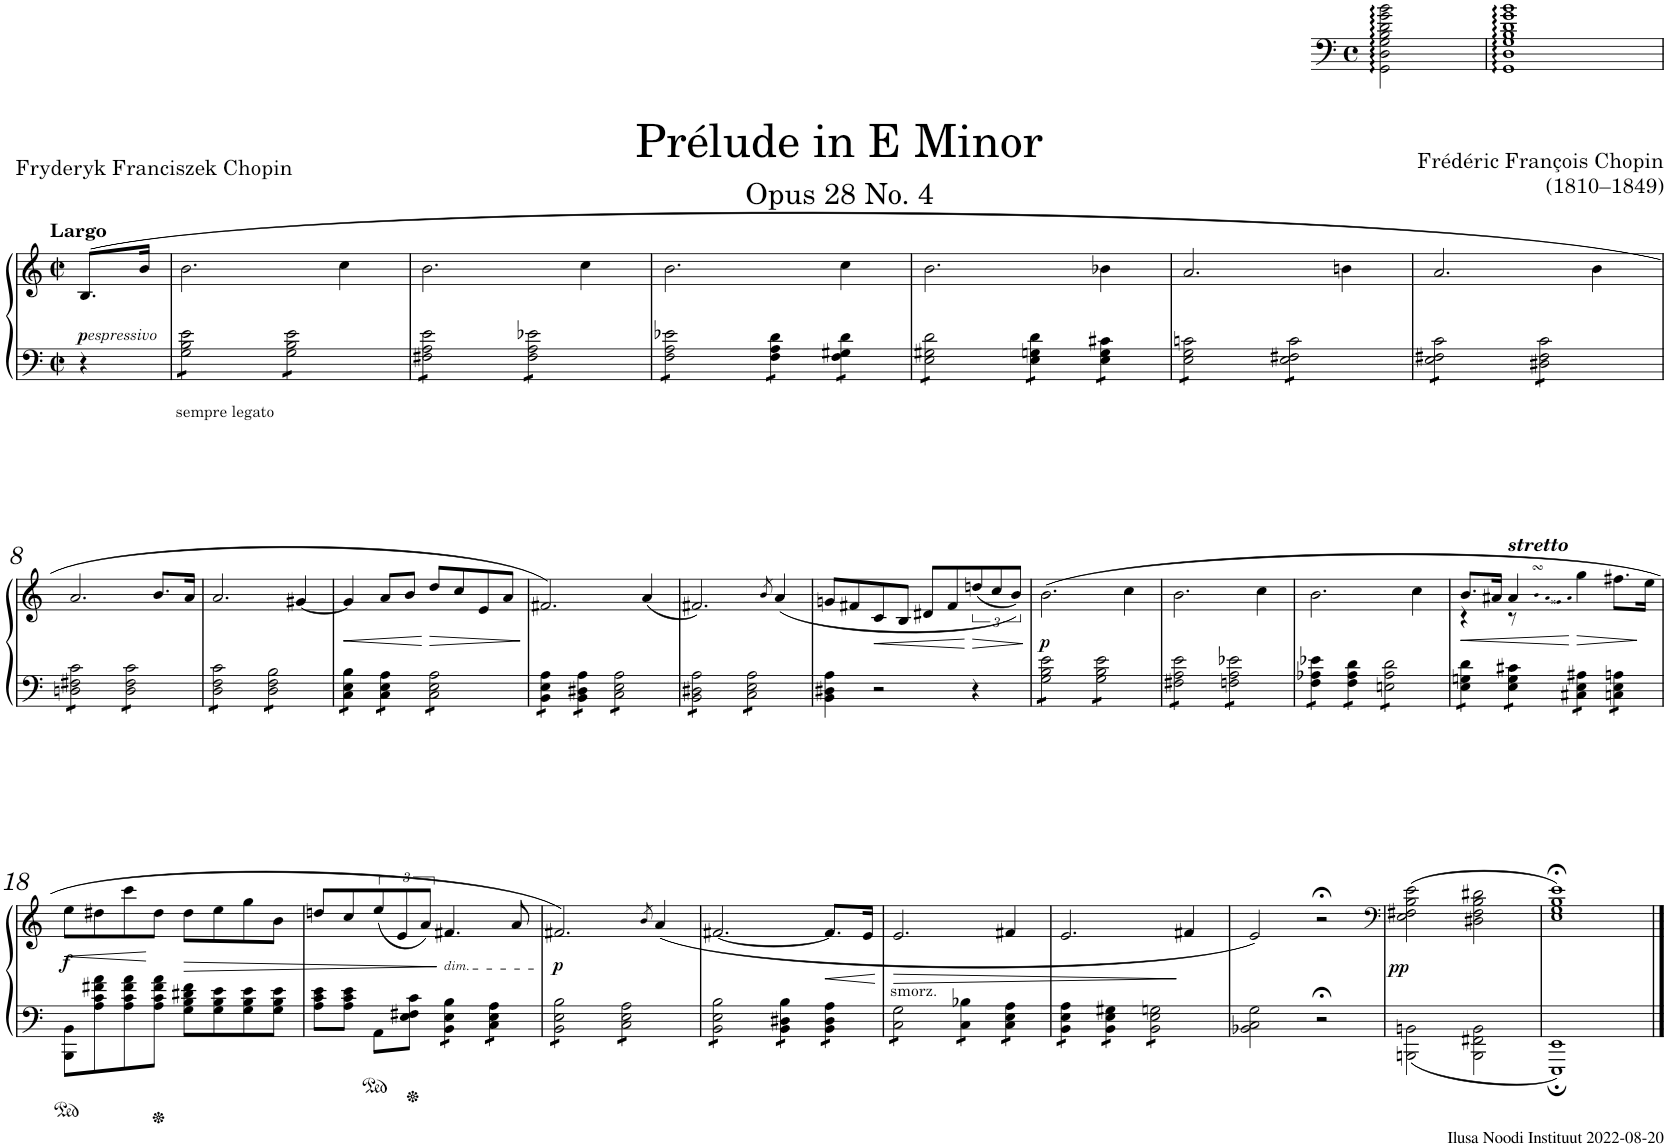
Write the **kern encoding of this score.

**kern	**kern	**dynam
*part1	*part1	*part1
*staff2	*staff1	*staff1/2
*I"Piano	*	*
*I'Pno	*	*
*stria5	*	*
*clefF4	*clefF4	*
*k[]	*k[]	*
*M4/4	*M4/4	*
*met(c)	*met(c)	*
=1	=1	=1
2r	2GG\:: 2D\:: 2G\:: 2B\:: 2d\:: 2g\:: 2b\::	.
=2	=2	=2
1r	1GG:: 1D:: 1G:: 1B:: 1d:: 1g:: 1b::	.
!!LO:LB:g=z
=1	=1	=1
*	*clefG2	*
*M2/2	*M2/2	*
*met(c|)	*met(c|)	*
!	!LO:TX:a:B:t=Largo	!
!	!LO:TX:b:t=espressivo	!
4r	(8.B/L	.
.	16b;</Jk	.
=2	=2	=2
!LO:TX:b:t=sempre legato	!	!
*tremolo	*	*
8G\ 8B\ 8e\L	2.b\	.
8G\ 8B\ 8e\	.	.
8G\ 8B\ 8e\	.	.
8G\ 8B\ 8e\J	.	.
8G\ 8B\ 8e\L	.	.
8G\ 8B\ 8e\	.	.
8G\ 8B\ 8e\	4cc\	.
8G\ 8B\ 8e\J	.	.
=3	=3	=3
8F#X\ 8A\ 8e\L	2.b\	.
8F#X\ 8A\ 8e\	.	.
8F#X\ 8A\ 8e\	.	.
8F#X\ 8A\ 8e\J	.	.
8F#\ 8A\ 8e-X\L	.	.
8F#\ 8A\ 8e-X\	.	.
8F#\ 8A\ 8e-X\	4cc\	.
8F#\ 8A\ 8e-X\J	.	.
=4	=4	=4
8F\ 8A\ 8e-X\L	2.b\	.
8F\ 8A\ 8e-X\	.	.
8F\ 8A\ 8e-X\	.	.
8F\ 8A\ 8e-X\J	.	.
8F\ 8A\ 8d\L	.	.
8F\ 8A\ 8d\J	.	.
8F\ 8G#X\ 8d\L	4cc\	.
8F\ 8G#X\ 8d\J	.	.
=5	=5	=5
8E\ 8G#X\ 8d\L	2.b\	.
8E\ 8G#X\ 8d\	.	.
8E\ 8G#X\ 8d\	.	.
8E\ 8G#X\ 8d\J	.	.
8E\ 8Gn\ 8d\L	.	.
8E\ 8Gn\ 8d\J	.	.
8E\ 8G\ 8c#X\L	4b-X\	.
8E\ 8G\ 8c#X\J	.	.
=6	=6	=6
8E\ 8G\ 8cn\L	2.a/	.
8E\ 8G\ 8cn\	.	.
8E\ 8G\ 8cn\	.	.
8E\ 8G\ 8cn\J	.	.
8E\ 8F#X\ 8c\L	.	.
8E\ 8F#X\ 8c\	.	.
8E\ 8F#X\ 8c\	4bn\	.
8E\ 8F#X\ 8c\J	.	.
=7	=7	=7
8E\ 8F#X\ 8c\L	2.a/	.
8E\ 8F#X\ 8c\	.	.
8E\ 8F#X\ 8c\	.	.
8E\ 8F#X\ 8c\J	.	.
8D#X\ 8F#\ 8c\L	.	.
8D#X\ 8F#\ 8c\	.	.
8D#X\ 8F#\ 8c\	4b\	.
8D#X\ 8F#\ 8c\J	.	.
!!LO:LB:g=z
=8	=8	=8
8Dn\ 8F#X\ 8c\L	2.a/	.
8Dn\ 8F#X\ 8c\	.	.
8Dn\ 8F#X\ 8c\	.	.
8Dn\ 8F#X\ 8c\J	.	.
8D\ 8F#\ 8c\L	.	.
8D\ 8F#\ 8c\	.	.
8D\ 8F#\ 8c\	8.b/L	.
8D\ 8F#\ 8c\J	.	.
.	16a/Jk	.
=9	=9	=9
8D\ 8F\ 8c\L	2.a/	.
8D\ 8F\ 8c\	.	.
8D\ 8F\ 8c\	.	.
8D\ 8F\ 8c\J	.	.
8D\ 8F\ 8B\L	.	.
8D\ 8F\ 8B\	.	.
8D\ 8F\ 8B\	[4g#X/	.
8D\ 8F\ 8B\J	.	.
=10	=10	=10
!	!	!LO:HP:b
8C\ 8E\ 8B\L	4g#/]	<
8C\ 8E\ 8B\J	.	.
8C\ 8E\ 8A\L	8a/L	.
8C\ 8E\ 8A\J	8b/J	.
!	!	!LO:HP:n=1:b
8C\ 8E\ 8A\L	8dd/L	[ >
8C\ 8E\ 8A\	8cc/	.
8C\ 8E\ 8A\	8e/	.
8C\ 8E\ 8A\J	8a/J	.
.	.	]
=11	=11	=11
8BB\ 8E\ 8A\L	2.f#X/)	.
8BB\ 8E\ 8A\J	.	.
8BB\ 8D#X\ 8A\L	.	.
8BB\ 8D#X\ 8A\J	.	.
8C\ 8E\ 8A\L	.	.
8C\ 8E\ 8A\	.	.
8C\ 8E\ 8A\	(4a/	.
8C\ 8E\ 8A\J	.	.
=12	=12	=12
8BB\ 8D#X\ 8A\L	2.f#X/)	.
8BB\ 8D#X\ 8A\	.	.
8BB\ 8D#X\ 8A\	.	.
8BB\ 8D#X\ 8A\J	.	.
8C\ 8E\ 8A\L	.	.
8C\ 8E\ 8A\	.	.
.	8qb/	.
8C\ 8E\ 8A\	(4a/	.
8C\ 8E\ 8A\J	.	.
*Xtremolo	*	*
=13	=13	=13
4BB\ 4D#X\ 4A\	8gn/L	.
.	8f#X/	.
!	!	!LO:HP:b
2r	8c/	<
.	8B/J	.
.	8d#X/L	.
.	8f#/	.
!	!	!LO:HP:n=1:b
4r	(12ddn/	[ >
.	12cc/	.
.	12b/J))	.
.	.	]
=14	=14	=14
!	!	!LO:DY:b
*tremolo	*	*
8G\ 8B\ 8e\L	(2.b\	p
8G\ 8B\ 8e\	.	.
8G\ 8B\ 8e\	.	.
8G\ 8B\ 8e\J	.	.
8G\ 8B\ 8e\L	.	.
8G\ 8B\ 8e\	.	.
8G\ 8B\ 8e\	4cc\	.
8G\ 8B\ 8e\J	.	.
=15	=15	=15
8F#X\ 8A\ 8e\L	2.b\	.
8F#X\ 8A\ 8e\	.	.
8F#X\ 8A\ 8e\	.	.
8F#X\ 8A\ 8e\J	.	.
8Fn\ 8A\ 8e-X\L	.	.
8Fn\ 8A\ 8e-X\	.	.
8Fn\ 8A\ 8e-X\	4cc\	.
8Fn\ 8A\ 8e-X\J	.	.
=16	=16	=16
8F\ 8A-X\ 8e-X\L	2.b\	.
8F\ 8A-X\ 8e-X\J	.	.
8F\ 8A-\ 8d\L	.	.
8F\ 8A-\ 8d\J	.	.
8En\ 8A-\ 8d\L	.	.
8En\ 8A-\ 8d\	.	.
8En\ 8A-\ 8d\	4cc\	.
8En\ 8A-\ 8d\J	.	.
=17	=17	=17
!	!	!LO:HP:b
*	*^	*
8E\ 8Gn\ 8d\L	8.b/L	4r	<
8E\ 8Gn\ 8d\J	.	.	.
.	16a#X/Jk	.	.
!	!LO:TX:a:Bi:t=stretto	!	!
8E\ 8G\ 8c#X\L	4a#/	8r	.
8E\ 8G\ 8c#X\J	.	32b!	.
.	.	32a#!	.
.	.	32g##X!	.
.	.	32a#!	.
!	!	!	!LO:HP:n=1:b
8C#X\ 8E\ 8A#X\L	4gg\	2ryy	[ >
8C#X\ 8E\ 8A#X\J	.	.	.
8Cn\ 8E\ 8An\L	8.ff#X\L	.	.
8Cn\ 8E\ 8An\J	.	.	.
*Xtremolo	*	*	*
.	16ee\Jk	.	]
*	*v	*v	*
!!LO:LB:g=z
=18	=18	=18
!	!	!LO:HP:b
!	!	!LO:DY:n=1:b
8BBB\ 8BB\L	8ee\L	< f
8A\ 8c\ 8f#X\ 8a\	8dd#X\	.
8A\ 8c\ 8f#\ 8a\	8ccc\	.
8A\ 8c\ 8f#\ 8a\J	8dd#\J	[
!	!	!LO:HP:b
8G\ 8B\ 8d#X\ 8f#\L	8dd#\L	>
8G\ 8B\ 8e\	8ee\	.
8G\ 8B\ 8e\	8gg\	.
8G\ 8B\ 8e\J	8b\J	.
=19	=19	=19
8A\ 8c\ 8e\L	8ddn/L	.
8A\ 8c\ 8e\J	8cc/	.
8AA\L	(12ee/	.
.	12e/	.
8E\ 8F#X\ 8c\J	.	.
.	12a/J)	.
!	!LO:TX:b:i:t=dim.	!
*tremolo	*	*
8BB\ 8E\ 8B\L	4.f#X/	]
8BB\ 8E\ 8B\J	.	.
8C\ 8E\ 8A\L	.	.
8C\ 8E\ 8A\J	8a/	.
=20	=20	=20
!	!	!LO:DY:b
8BB\ 8E\ 8B\L	2.f#X/)	p
8BB\ 8E\ 8B\	.	.
8BB\ 8E\ 8B\	.	.
8BB\ 8E\ 8B\J	.	.
8C\ 8E\ 8A\L	.	.
8C\ 8E\ 8A\	.	.
.	8qb/	.
8C\ 8E\ 8A\	(4a/	.
8C\ 8E\ 8A\J	.	.
=21	=21	=21
8BB\ 8E\ 8B\L	[2.f#X/	.
8BB\ 8E\ 8B\	.	.
8BB\ 8E\ 8B\	.	.
8BB\ 8E\ 8B\J	.	.
8BB\ 8D#X\ 8B\L	.	.
8BB\ 8D#X\ 8B\J	.	.
!	!	!LO:HP:b
8BB\ 8D#\ 8A\L	8.f#/L]	<
8BB\ 8D#\ 8A\J	.	.
.	16e/Jk	.
.	.	[
=22	=22	=22
!	!LO:TX:b:t=smorz.	!
!	!	!LO:HP:b
8C\ 8G\L	2.e/	>
8C\ 8G\	.	.
8C\ 8G\	.	.
8C\ 8G\J	.	.
8C\ 8B-X\L	.	.
8C\ 8B-X\J	.	.
8C\ 8E\ 8A\L	4f#X/	.
8C\ 8E\ 8A\J	.	.
=23	=23	=23
8BB\ 8E\ 8A\L	2.e/	.
8BB\ 8E\ 8A\J	.	.
8BB\ 8E\ 8G#X\L	.	.
8BB\ 8E\ 8G#X\J	.	.
8BB\ 8E\ 8Gn\L	.	.
8BB\ 8E\ 8Gn\	.	.
8BB\ 8E\ 8Gn\	4f#X/	]
8BB\ 8E\ 8Gn\J	.	.
*Xtremolo	*	*
=24	=24	=24
2BB-X\ 2C\ 2G\	2e/)	.
2r;<	2r;<	.
=25	=25	=25
*	*clefF4	*
!	!	!LO:DY:b
2BBBn\ 2BBn\	(2E\ 2F#X\ 2B\ 2e\	pp
2BBB\ 2FF#X\ 2BB\	2D#X\ 2F#\ 2B\ 2d#X\	.
=26	=26	=26
1EEE; 1EE;	1E;< 1G;< 1B;< 1e;<)	.
==	==	==
*-	*-	*-
